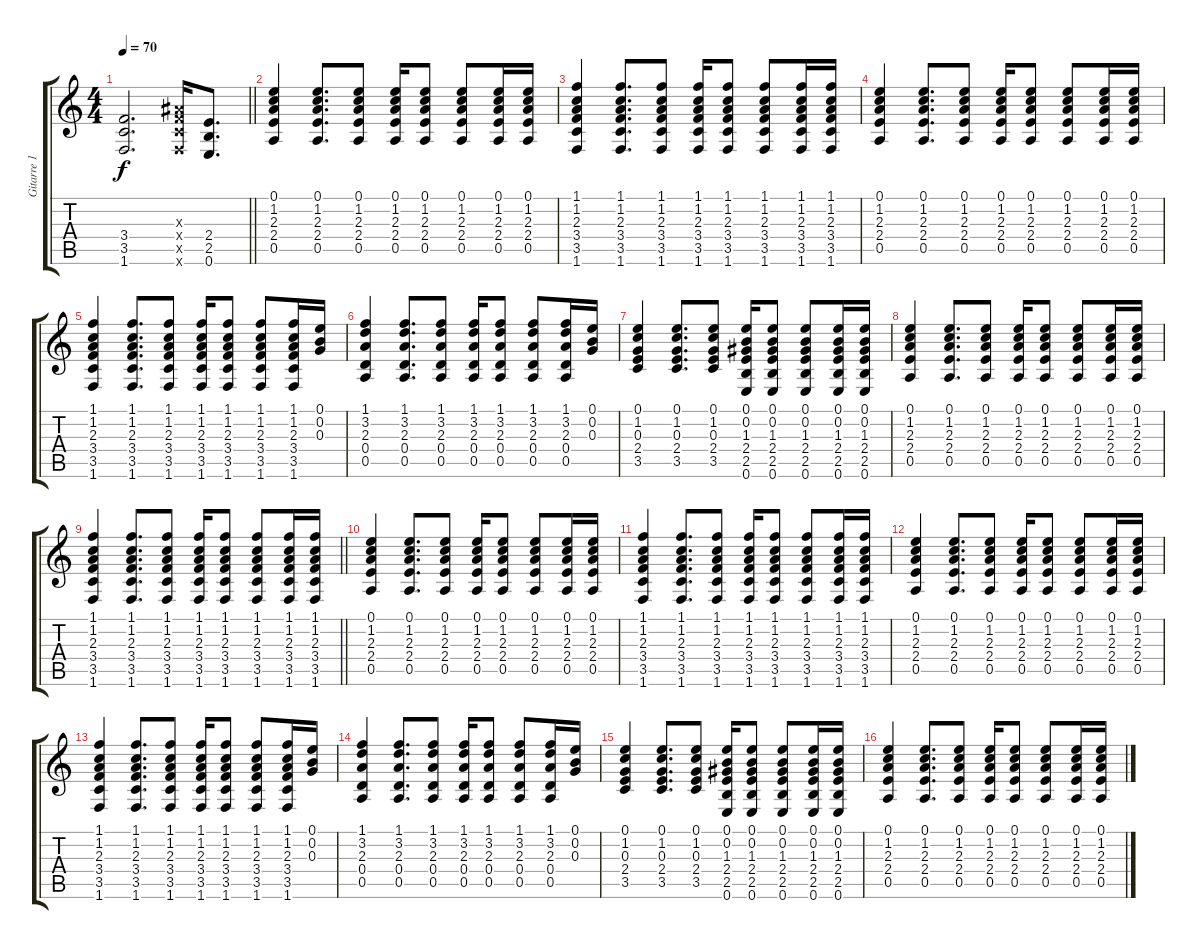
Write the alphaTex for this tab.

\track ("Gitarre 1" "Gitarre 1") {instrument acousticguitarsteel}
\staff {score tabs}
\tuning (E4 B3 G3 D3 A2 E2) {hide}
\ts (4 4)
\tempo 70
\clef g2
\barLineRight lightlight
\ks c
(3.4 3.5 1.6).2{d dy f} (3.3{x} 3.4{x} 3.5{x} 1.6{x}).16 (2.4 2.5 0.6).8{d} |
(0.1 1.2 2.3 2.4 0.5).4{instrument electricguitarclean} (0.1 1.2 2.3 2.4 0.5).8{d} (0.1 1.2 2.3 2.4 0.5).8 (0.1 1.2 2.3 2.4 0.5).16 (0.1 1.2 2.3 2.4 0.5).8 (0.1 1.2 2.3 2.4 0.5).8 (0.1 1.2 2.3 2.4 0.5).16 (0.1 1.2 2.3 2.4 0.5).16 |
(1.1 1.2 2.3 3.4 3.5 1.6).4 (1.1 1.2 2.3 3.4 3.5 1.6).8{d} (1.1 1.2 2.3 3.4 3.5 1.6).8 (1.1 1.2 2.3 3.4 3.5 1.6).16 (1.1 1.2 2.3 3.4 3.5 1.6).8 (1.1 1.2 2.3 3.4 3.5 1.6).8 (1.1 1.2 2.3 3.4 3.5 1.6).16 (1.1 1.2 2.3 3.4 3.5 1.6).16 |
(0.1 1.2 2.3 2.4 0.5).4 (0.1 1.2 2.3 2.4 0.5).8{d} (0.1 1.2 2.3 2.4 0.5).8 (0.1 1.2 2.3 2.4 0.5).16 (0.1 1.2 2.3 2.4 0.5).8 (0.1 1.2 2.3 2.4 0.5).8 (0.1 1.2 2.3 2.4 0.5).16 (0.1 1.2 2.3 2.4 0.5).16 |
(1.1 1.2 2.3 3.4 3.5 1.6).4 (1.1 1.2 2.3 3.4 3.5 1.6).8{d} (1.1 1.2 2.3 3.4 3.5 1.6).8 (1.1 1.2 2.3 3.4 3.5 1.6).16 (1.1 1.2 2.3 3.4 3.5 1.6).8 (1.1 1.2 2.3 3.4 3.5 1.6).8 (1.1 1.2 2.3 3.4 3.5 1.6).16 (0.1 0.2 0.3).16 |
(1.1 3.2 2.3 0.4 0.5).4 (1.1 3.2 2.3 0.4 0.5).8{d} (1.1 3.2 2.3 0.4 0.5).8 (1.1 3.2 2.3 0.4 0.5).16 (1.1 3.2 2.3 0.4 0.5).8 (1.1 3.2 2.3 0.4 0.5).8 (1.1 3.2 2.3 0.4 0.5).16 (0.1 0.2 0.3).16 |
(0.1 1.2 0.3 2.4 3.5).4 (0.1 1.2 0.3 2.4 3.5).8{d} (0.1 1.2 0.3 2.4 3.5).8 (0.1 0.2 1.3 2.4 2.5 0.6).16 (0.1 0.2 1.3 2.4 2.5 0.6).8 (0.1 0.2 1.3 2.4 2.5 0.6).8 (0.1 0.2 1.3 2.4 2.5 0.6).16 (0.1 0.2 1.3 2.4 2.5 0.6).16 |
(0.1 1.2 2.3 2.4 0.5).4 (0.1 1.2 2.3 2.4 0.5).8{d} (0.1 1.2 2.3 2.4 0.5).8 (0.1 1.2 2.3 2.4 0.5).16 (0.1 1.2 2.3 2.4 0.5).8 (0.1 1.2 2.3 2.4 0.5).8 (0.1 1.2 2.3 2.4 0.5).16 (0.1 1.2 2.3 2.4 0.5).16 |
\barLineRight lightlight
(1.1 1.2 2.3 3.4 3.5 1.6).4 (1.1 1.2 2.3 3.4 3.5 1.6).8{d} (1.1 1.2 2.3 3.4 3.5 1.6).8 (1.1 1.2 2.3 3.4 3.5 1.6).16 (1.1 1.2 2.3 3.4 3.5 1.6).8 (1.1 1.2 2.3 3.4 3.5 1.6).8 (1.1 1.2 2.3 3.4 3.5 1.6).16 (1.1 1.2 2.3 3.4 3.5 1.6).16 |
(0.1 1.2 2.3 2.4 0.5).4{instrument electricguitarclean} (0.1 1.2 2.3 2.4 0.5).8{d} (0.1 1.2 2.3 2.4 0.5).8 (0.1 1.2 2.3 2.4 0.5).16 (0.1 1.2 2.3 2.4 0.5).8 (0.1 1.2 2.3 2.4 0.5).8 (0.1 1.2 2.3 2.4 0.5).16 (0.1 1.2 2.3 2.4 0.5).16 |
(1.1 1.2 2.3 3.4 3.5 1.6).4 (1.1 1.2 2.3 3.4 3.5 1.6).8{d} (1.1 1.2 2.3 3.4 3.5 1.6).8 (1.1 1.2 2.3 3.4 3.5 1.6).16 (1.1 1.2 2.3 3.4 3.5 1.6).8 (1.1 1.2 2.3 3.4 3.5 1.6).8 (1.1 1.2 2.3 3.4 3.5 1.6).16 (1.1 1.2 2.3 3.4 3.5 1.6).16 |
(0.1 1.2 2.3 2.4 0.5).4 (0.1 1.2 2.3 2.4 0.5).8{d} (0.1 1.2 2.3 2.4 0.5).8 (0.1 1.2 2.3 2.4 0.5).16 (0.1 1.2 2.3 2.4 0.5).8 (0.1 1.2 2.3 2.4 0.5).8 (0.1 1.2 2.3 2.4 0.5).16 (0.1 1.2 2.3 2.4 0.5).16 |
(1.1 1.2 2.3 3.4 3.5 1.6).4 (1.1 1.2 2.3 3.4 3.5 1.6).8{d} (1.1 1.2 2.3 3.4 3.5 1.6).8 (1.1 1.2 2.3 3.4 3.5 1.6).16 (1.1 1.2 2.3 3.4 3.5 1.6).8 (1.1 1.2 2.3 3.4 3.5 1.6).8 (1.1 1.2 2.3 3.4 3.5 1.6).16 (0.1 0.2 0.3).16 |
(1.1 3.2 2.3 0.4 0.5).4 (1.1 3.2 2.3 0.4 0.5).8{d} (1.1 3.2 2.3 0.4 0.5).8 (1.1 3.2 2.3 0.4 0.5).16 (1.1 3.2 2.3 0.4 0.5).8 (1.1 3.2 2.3 0.4 0.5).8 (1.1 3.2 2.3 0.4 0.5).16 (0.1 0.2 0.3).16 |
(0.1 1.2 0.3 2.4 3.5).4 (0.1 1.2 0.3 2.4 3.5).8{d} (0.1 1.2 0.3 2.4 3.5).8 (0.1 0.2 1.3 2.4 2.5 0.6).16 (0.1 0.2 1.3 2.4 2.5 0.6).8 (0.1 0.2 1.3 2.4 2.5 0.6).8 (0.1 0.2 1.3 2.4 2.5 0.6).16 (0.1 0.2 1.3 2.4 2.5 0.6).16 |
(0.1 1.2 2.3 2.4 0.5).4 (0.1 1.2 2.3 2.4 0.5).8{d} (0.1 1.2 2.3 2.4 0.5).8 (0.1 1.2 2.3 2.4 0.5).16 (0.1 1.2 2.3 2.4 0.5).8 (0.1 1.2 2.3 2.4 0.5).8 (0.1 1.2 2.3 2.4 0.5).16 (0.1 1.2 2.3 2.4 0.5).16
